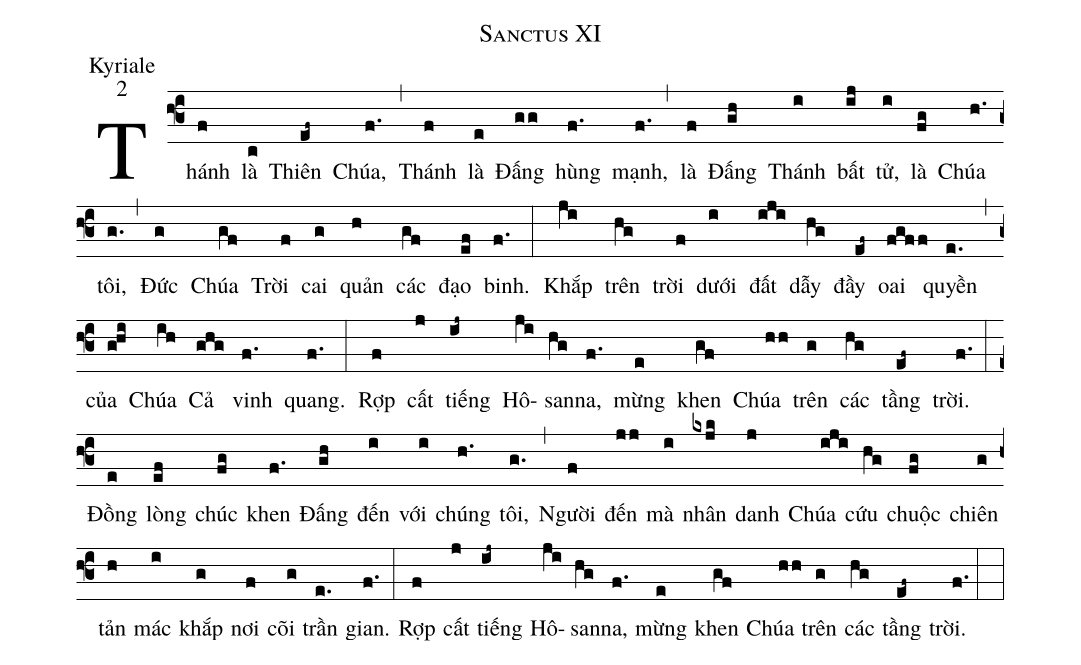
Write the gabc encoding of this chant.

name:Sanctus XI;
office-part:Kyriale;
mode:2;
%%
(f3)Thánh(f) là(c) Thiên(ef~) Chúa,(f.) (,) Thánh(f) là(e) Đấng(gg) hùng(f.) mạnh,(f.) (,) là(f) Đấng(gh) Thánh(i) bất(ij) tử,(i) là(fg) Chúa(h.) tôi,(g.) (,) Đức(g) Chúa(gf) Trời(f) cai(g) quản(h) các(gf) đạo(ef) binh.(f.) (:) Khắp(ji) trên(hg) trời(f) dưới(i) đất(iji) dẫy(hg) đầy(ef~) oai(fgff) quyền(e.) (,) của(ghi) Chúa(ih) Cả(ghg) vinh(f.) quang.(f.) (:) Rợp(f) cất(j) tiếng(ij~) Hô(ji)san(hg)na,(f.) mừng(e) khen(gf) Chúa(hh) trên(g) các(hg) tầng(ef~) trời.(f.) (:) Đồng(e) lòng(ef) chúc(fg) khen(f.) Đấng(gh) đến(i) với(i) chúng(h.) tôi,(g.) (,) Người(f) đến(jj) mà(i) nhân(kxjk) danh(j) Chúa(iji) cứu(hg) chuộc(fg) chiên(g) tản(h) mác(i) khắp(g) nơi(f) cõi(g) trần(e.) gian.(f.) (:) Rợp(f) cất(j) tiếng(ij~) Hô(ji)san(hg)na,(f.) mừng(e) khen(gf) Chúa(hh) trên(g) các(hg) tầng(ef~) trời.(f.) (:) (:)
